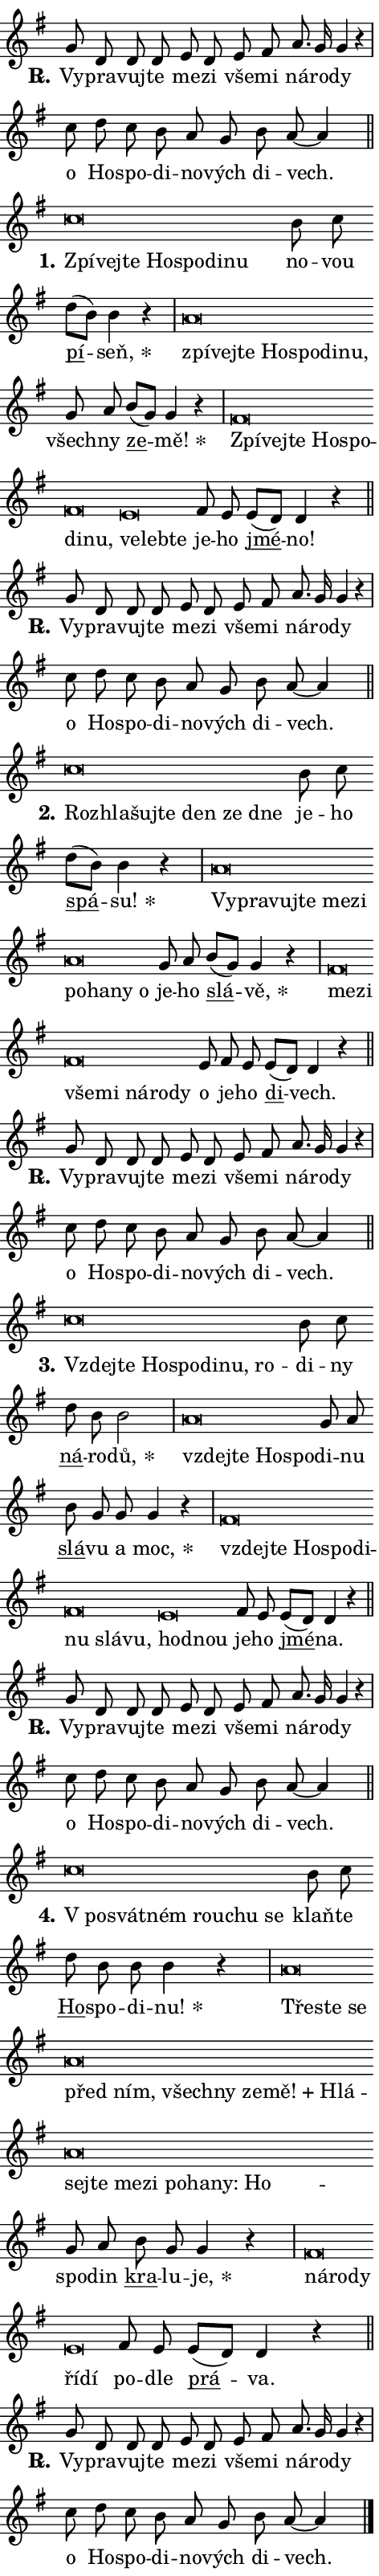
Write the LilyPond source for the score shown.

\version "2.24.0"
\header { tagline = "" }
\paper {
  indent = 0\cm
  top-margin = 0\cm
  right-margin = 0.13\cm % to fit lyric hyphens
  bottom-margin = 0\cm
  left-margin = 0\cm
  paper-width = 8\cm
  page-breaking = #ly:one-page-breaking
  system-system-spacing.basic-distance = #11
  score-system-spacing.basic-distance = #11
  ragged-last = ##f
}


%% Author: Thomas Morley
%% https://lists.gnu.org/archive/html/lilypond-user/2020-05/msg00002.html
#(define (line-position grob)
"Returns position of @var[grob} in current system:
   @code{'start}, if at first time-step
   @code{'end}, if at last time-step
   @code{'middle} otherwise
"
  (let* ((col (ly:item-get-column grob))
         (ln (ly:grob-object col 'left-neighbor))
         (rn (ly:grob-object col 'right-neighbor))
         (col-to-check-left (if (ly:grob? ln) ln col))
         (col-to-check-right (if (ly:grob? rn) rn col))
         (break-dir-left
           (and
             (ly:grob-property col-to-check-left 'non-musical #f)
             (ly:item-break-dir col-to-check-left)))
         (break-dir-right
           (and
             (ly:grob-property col-to-check-right 'non-musical #f)
             (ly:item-break-dir col-to-check-right))))
        (cond ((eqv? 1 break-dir-left) 'start)
              ((eqv? -1 break-dir-right) 'end)
              (else 'middle))))

#(define (tranparent-at-line-position vctor)
  (lambda (grob)
  "Relying on @code{line-position} select the relevant enry from @var{vctor}.
Used to determine transparency,"
    (case (line-position grob)
      ((end) (not (vector-ref vctor 0)))
      ((middle) (not (vector-ref vctor 1)))
      ((start) (not (vector-ref vctor 2))))))

noteHeadBreakVisibility =
#(define-music-function (break-visibility)(vector?)
"Makes @code{NoteHead}s transparent relying on @var{break-visibility}"
#{
  \override NoteHead.transparent =
    #(tranparent-at-line-position break-visibility)
#})

#(define delete-ledgers-for-transparent-note-heads
  (lambda (grob)
    "Reads whether a @code{NoteHead} is transparent.
If so this @code{NoteHead} is removed from @code{'note-heads} from
@var{grob}, which is supposed to be @code{LedgerLineSpanner}.
As a result ledgers are not printed for this @code{NoteHead}"
    (let* ((nhds-array (ly:grob-object grob 'note-heads))
           (nhds-list
             (if (ly:grob-array? nhds-array)
                 (ly:grob-array->list nhds-array)
                 '()))
           ;; Relies on the transparent-property being done before
           ;; Staff.LedgerLineSpanner.after-line-breaking is executed.
           ;; This is fragile ...
           (to-keep
             (remove
               (lambda (nhd)
                 (ly:grob-property nhd 'transparent #f))
               nhds-list)))
      ;; TODO find a better method to iterate over grob-arrays, similiar
      ;; to filter/remove etc for lists
      ;; For now rebuilt from scratch
      (set! (ly:grob-object grob 'note-heads)  '())
      (for-each
        (lambda (nhd)
          (ly:pointer-group-interface::add-grob grob 'note-heads nhd))
        to-keep))))

squashNotes = {
  \override NoteHead.X-extent = #'(-0.2 . 0.2)
  \override NoteHead.Y-extent = #'(-0.75 . 0)
  \override NoteHead.stencil =
    #(lambda (grob)
       (let ((pos (ly:grob-property grob 'staff-position)))
         (begin
           (if (< pos -7) (display "ERROR: Lower brevis then expected\n") (display ""))
           (if (<= pos -6) ly:text-interface::print ly:note-head::print))))
}
unSquashNotes = {
  \revert NoteHead.X-extent
  \revert NoteHead.Y-extent
  \revert NoteHead.stencil
}

hideNotes = \noteHeadBreakVisibility #begin-of-line-visible
unHideNotes = \noteHeadBreakVisibility #all-visible

% work-around for resetting accidentals
% https://lilypond.org/doc/v2.23/Documentation/notation/displaying-rhythms#unmetered-music
cadenzaMeasure = {
  \cadenzaOff
  \partial 1024 s1024
  \cadenzaOn
}

#(define-markup-command (accent layout props text) (markup?)
  "Underline accented syllable"
  (interpret-markup layout props
    #{\markup \override #'(offset . 4.3) \underline { #text }#}))

responsum = \markup \concat {
  "R" \hspace #-1.05 \path #0.1 #'((moveto 0 0.07) (lineto 0.9 0.8)) \hspace #0.05 "."
}

spaceSize = #0.6828661417322834 % exact space size for TeX Gyre Schola

\layout {
  \context {
    \Staff
    \remove "Time_signature_engraver"
    \override LedgerLineSpanner.after-line-breaking = #delete-ledgers-for-transparent-note-heads
  }
  \context {
    \Lyrics {
      \override LyricSpace.minimum-distance = \spaceSize
      \override LyricText.font-name = #"TeX Gyre Schola"
      \override LyricText.font-size = 1
      \override StanzaNumber.font-name = #"TeX Gyre Schola Bold"
      \override StanzaNumber.font-size = 1
    }
  }
  \context {
    \Score 
    \override NoteHead.text =
      #(lambda (grob) 
        (let ((pos (ly:grob-property grob 'staff-position)))
          #{\markup {
            \combine
              \halign #-0.55 \raise #(if (= pos -6) 0 0.5) \override #'(thickness . 2) \draw-line #'(3.2 . 0)
              \musicglyph "noteheads.sM1"
          }#}))
  }
}

% magnetic-lyrics.ily
%
%   written by
%     Jean Abou Samra <jean@abou-samra.fr>
%     Werner Lemberg <wl@gnu.org>
%
%   adapted by
%     Jiri Hon <jiri.hon@gmail.com>
%
% Version 2022-Apr-15

% https://www.mail-archive.com/lilypond-user@gnu.org/msg149350.html

#(define (Left_hyphen_pointer_engraver context)
   "Collect syllable-hyphen-syllable occurrences in lyrics and store
them in properties.  This engraver only looks to the left.  For
example, if the lyrics input is @code{foo -- bar}, it does the
following.

@itemize @bullet
@item
Set the @code{text} property of the @code{LyricHyphen} grob between
@q{foo} and @q{bar} to @code{foo}.

@item
Set the @code{left-hyphen} property of the @code{LyricText} grob with
text @q{foo} to the @code{LyricHyphen} grob between @q{foo} and
@q{bar}.
@end itemize

Use this auxiliary engraver in combination with the
@code{lyric-@/text::@/apply-@/magnetic-@/offset!} hook."
   (let ((hyphen #f)
         (text #f))
     (make-engraver
      (acknowledgers
       ((lyric-syllable-interface engraver grob source-engraver)
        (set! text grob)))
      (end-acknowledgers
       ((lyric-hyphen-interface engraver grob source-engraver)
        ;(when (not (grob::has-interface grob 'lyric-space-interface))
          (set! hyphen grob)));)
      ((stop-translation-timestep engraver)
       (when (and text hyphen)
         (ly:grob-set-object! text 'left-hyphen hyphen))
       (set! text #f)
       (set! hyphen #f)))))

#(define (lyric-text::apply-magnetic-offset! grob)
   "If the space between two syllables is less than the value in
property @code{LyricText@/.details@/.squash-threshold}, move the right
syllable to the left so that it gets concatenated with the left
syllable.

Use this function as a hook for
@code{LyricText@/.after-@/line-@/breaking} if the
@code{Left_@/hyphen_@/pointer_@/engraver} is active."
   (let ((hyphen (ly:grob-object grob 'left-hyphen #f)))
     (when hyphen
       (let ((left-text (ly:spanner-bound hyphen LEFT)))
         (when (grob::has-interface left-text 'lyric-syllable-interface)
           (let* ((common (ly:grob-common-refpoint grob left-text X))
                  (this-x-ext (ly:grob-extent grob common X))
                  (left-x-ext
                   (begin
                     ;; Trigger magnetism for left-text.
                     (ly:grob-property left-text 'after-line-breaking)
                     (ly:grob-extent left-text common X)))
                  ;; `delta` is the gap width between two syllables.
                  (delta (- (interval-start this-x-ext)
                            (interval-end left-x-ext)))
                  (details (ly:grob-property grob 'details))
                  (threshold (assoc-get 'squash-threshold details 0.2)))
             (when (< delta threshold)
               (let* (;; We have to manipulate the input text so that
                      ;; ligatures crossing syllable boundaries are not
                      ;; disabled.  For languages based on the Latin
                      ;; script this is essentially a beautification.
                      ;; However, for non-Western scripts it can be a
                      ;; necessity.
                      (lt (ly:grob-property left-text 'text))
                      (rt (ly:grob-property grob 'text))
                      (is-space (grob::has-interface hyphen 'lyric-space-interface))
                      (space (if is-space " " ""))
                      (extra-delta (if is-space spaceSize 0))
                      ;; Append new syllable.
                      (ltrt-space (if (and (string? lt) (string? rt))
                                (string-append lt space rt)
                                (make-concat-markup (list lt space rt))))
                      ;; Right-align `ltrt` to the right side.
                      (ltrt-space-markup (grob-interpret-markup
                               grob
                               (make-translate-markup
                                (cons (interval-length this-x-ext) 0)
                                (make-right-align-markup ltrt-space)))))
                 (begin
                   ;; Don't print `left-text`.
                   (ly:grob-set-property! left-text 'stencil #f)
                   ;; Set text and stencil (which holds all collected
                   ;; syllables so far) and shift it to the left.
                   (ly:grob-set-property! grob 'text ltrt-space)
                   (ly:grob-set-property! grob 'stencil ltrt-space-markup)
                   (ly:grob-translate-axis! grob (- (- delta extra-delta)) X))))))))))


#(define (lyric-hyphen::displace-bounds-first grob)
   ;; Make very sure this callback isn't triggered too early.
   (let ((left (ly:spanner-bound grob LEFT))
         (right (ly:spanner-bound grob RIGHT)))
     (ly:grob-property left 'after-line-breaking)
     (ly:grob-property right 'after-line-breaking)
     (ly:lyric-hyphen::print grob)))

squashThreshold = #0.4

\layout {
  \context {
    \Lyrics
    \consists #Left_hyphen_pointer_engraver
    \override LyricText.after-line-breaking =
      #lyric-text::apply-magnetic-offset!
    \override LyricHyphen.stencil = #lyric-hyphen::displace-bounds-first
    \override LyricText.details.squash-threshold = \squashThreshold
    \override LyricHyphen.minimum-distance = 0
    \override LyricHyphen.minimum-length = \squashThreshold
  }
}

squashText = \override LyricText.details.squash-threshold = 9999
unSquashText = \override LyricText.details.squash-threshold = \squashThreshold

leftText = \override LyricText.self-alignment-X = #LEFT
unLeftText = \revert LyricText.self-alignment-X

starOffset = #(lambda (grob) 
                (let ((x_offset (ly:self-alignment-interface::aligned-on-x-parent grob)))
                  (if (= x_offset 0) 0 (+ x_offset 1.2))))

star = #(define-music-function (syllable)(string?)
"Append star separator at the end of a syllable"
#{
  \once \override LyricText.X-offset = #starOffset
  \lyricmode { \markup {
    #syllable
    \override #'((font-name . "TeX Gyre Schola Bold")) \hspace #0.2 \lower #0.65 \larger "*"
  } }
#})

starAccent = #(define-music-function (syllable)(string?)
"Append star separator at the end of a syllable and make accent"
#{
  \once \override LyricText.X-offset = #starOffset
  \lyricmode { \markup {
    \accent #syllable
    \override #'((font-name . "TeX Gyre Schola Bold")) \hspace #0.2 \lower #0.65 \larger "*"
  } }
#})

breath = #(define-music-function (syllable)(string?)
"Append breathing indicator at the end of a syllable"
#{
  \lyricmode { \markup { #syllable "+" } }
#})

optionalBreath = #(define-music-function (syllable)(string?)
"Append optional breathing indicator at the end of a syllable"
#{
  \lyricmode { \markup { #syllable "(+)" } }
#})


\score {
    <<
        \new Voice = "melody" { \cadenzaOn \key g \major \relative { g'8 d d d e d e fis \bar "" a8. g16 g4 r \cadenzaMeasure \bar "|" c8 d c b \bar "" a g b a~ a4 \cadenzaMeasure \bar "||" \break } }
        \new Lyrics \lyricsto "melody" { \lyricmode { \set stanza = \responsum
Vy -- pra -- vuj -- te me -- zi vše -- mi ná -- ro -- dy o Ho -- spo -- di -- no -- vých di -- vech. } }
    >>
    \layout {}
}

\score {
    <<
        \new Voice = "melody" { \cadenzaOn \key g \major \relative { \squashNotes c''\breve*1/16 \hideNotes \breve*1/16 \bar "" \breve*1/16 \bar "" \breve*1/16 \bar "" \breve*1/16 \bar "" \breve*1/16 \breve*1/16 \bar "" \unHideNotes \unSquashNotes b8 c \bar "" d[( b)] b4 r \cadenzaMeasure \bar "|" \squashNotes a\breve*1/16 \hideNotes \breve*1/16 \bar "" \breve*1/16 \bar "" \breve*1/16 \bar "" \breve*1/16 \bar "" \breve*1/16 \breve*1/16 \bar "" \unHideNotes \unSquashNotes g8 a \bar "" b[( g)] g4 r \cadenzaMeasure \bar "|" \squashNotes fis\breve*1/16 \hideNotes \breve*1/16 \bar "" \breve*1/16 \bar "" \breve*1/16 \bar "" \breve*1/16 \bar "" \breve*1/16 \breve*1/16 \bar "" \unHideNotes \unSquashNotes \squashNotes e\breve*1/16 \hideNotes \breve*1/16 \breve*1/16 \bar "" \unHideNotes \unSquashNotes fis8 e \bar "" e[( d)] d4 r \cadenzaMeasure \bar "||" \break } }
        \new Lyrics \lyricsto "melody" { \lyricmode { \set stanza = "1."
\leftText Zpí -- \squashText vej -- te Ho -- spo -- di -- nu \unLeftText \unSquashText no -- vou \markup \accent pí -- \star seň, \leftText zpí -- \squashText vej -- te Ho -- spo -- di -- nu, \unLeftText \unSquashText všech -- ny \markup \accent ze -- \star mě! \leftText Zpí -- \squashText vej -- te Ho -- spo -- di -- nu, \unSquashText ve -- \squashText leb -- te \unLeftText \unSquashText je -- ho \markup \accent jmé -- no! } }
    >>
    \layout {}
}

\score {
    <<
        \new Voice = "melody" { \cadenzaOn \key g \major \relative { g'8 d d d e d e fis \bar "" a8. g16 g4 r \cadenzaMeasure \bar "|" c8 d c b \bar "" a g b a~ a4 \cadenzaMeasure \bar "||" \break } }
        \new Lyrics \lyricsto "melody" { \lyricmode { \set stanza = \responsum
Vy -- pra -- vuj -- te me -- zi vše -- mi ná -- ro -- dy o Ho -- spo -- di -- no -- vých di -- vech. } }
    >>
    \layout {}
}

\score {
    <<
        \new Voice = "melody" { \cadenzaOn \key g \major \relative { \squashNotes c''\breve*1/16 \hideNotes \breve*1/16 \bar "" \breve*1/16 \bar "" \breve*1/16 \bar "" \breve*1/16 \bar "" \breve*1/16 \breve*1/16 \bar "" \unHideNotes \unSquashNotes b8 c \bar "" d[( b)] b4 r \cadenzaMeasure \bar "|" \squashNotes a\breve*1/16 \hideNotes \breve*1/16 \bar "" \breve*1/16 \bar "" \breve*1/16 \bar "" \breve*1/16 \bar "" \breve*1/16 \bar "" \breve*1/16 \bar "" \breve*1/16 \bar "" \breve*1/16 \breve*1/16 \bar "" \unHideNotes \unSquashNotes g8 a \bar "" b[( g)] g4 r \cadenzaMeasure \bar "|" \squashNotes fis\breve*1/16 \hideNotes \breve*1/16 \bar "" \breve*1/16 \bar "" \breve*1/16 \bar "" \breve*1/16 \bar "" \breve*1/16 \breve*1/16 \bar "" \unHideNotes \unSquashNotes e8 fis8 e \bar "" e[( d)] d4 r \cadenzaMeasure \bar "||" \break } }
        \new Lyrics \lyricsto "melody" { \lyricmode { \set stanza = "2."
\leftText Roz -- \squashText hla -- šuj -- te den ze dne \unLeftText \unSquashText je -- ho \markup \accent spá -- \star su! \leftText Vy -- \squashText pra -- vuj -- te me -- zi po -- ha -- ny o \unLeftText \unSquashText je -- ho \markup \accent slá -- \star vě, \leftText me -- \squashText zi vše -- mi ná -- ro -- dy \unLeftText \unSquashText o je -- ho \markup \accent di -- vech. } }
    >>
    \layout {}
}

\score {
    <<
        \new Voice = "melody" { \cadenzaOn \key g \major \relative { g'8 d d d e d e fis \bar "" a8. g16 g4 r \cadenzaMeasure \bar "|" c8 d c b \bar "" a g b a~ a4 \cadenzaMeasure \bar "||" \break } }
        \new Lyrics \lyricsto "melody" { \lyricmode { \set stanza = \responsum
Vy -- pra -- vuj -- te me -- zi vše -- mi ná -- ro -- dy o Ho -- spo -- di -- no -- vých di -- vech. } }
    >>
    \layout {}
}

\score {
    <<
        \new Voice = "melody" { \cadenzaOn \key g \major \relative { \squashNotes c''\breve*1/16 \hideNotes \breve*1/16 \bar "" \breve*1/16 \bar "" \breve*1/16 \bar "" \breve*1/16 \bar "" \breve*1/16 \breve*1/16 \bar "" \unHideNotes \unSquashNotes b8 c \bar "" d b b2 \cadenzaMeasure \bar "|" \squashNotes a\breve*1/16 \hideNotes \breve*1/16 \bar "" \breve*1/16 \breve*1/16 \bar "" \unHideNotes \unSquashNotes g8 a \bar "" b g g g4 r \cadenzaMeasure \bar "|" \squashNotes fis\breve*1/16 \hideNotes \breve*1/16 \bar "" \breve*1/16 \bar "" \breve*1/16 \bar "" \breve*1/16 \bar "" \breve*1/16 \bar "" \breve*1/16 \breve*1/16 \bar "" \unHideNotes \unSquashNotes \squashNotes e\breve*1/16 \hideNotes \breve*1/16 \bar "" \unHideNotes \unSquashNotes fis8 e \bar "" e[( d)] d4 r \cadenzaMeasure \bar "||" \break } }
        \new Lyrics \lyricsto "melody" { \lyricmode { \set stanza = "3."
\leftText Vzdej -- \squashText te Ho -- spo -- di -- nu, ro -- \unLeftText \unSquashText di -- ny \markup \accent ná -- ro -- \star dů, \leftText vzdej -- \squashText te Ho -- spo -- \unLeftText \unSquashText di -- nu \markup \accent slá -- vu a \star moc, \leftText vzdej -- \squashText te Ho -- spo -- di -- nu slá -- vu, \unSquashText hod -- \squashText nou \unLeftText \unSquashText je -- ho \markup \accent jmé -- na. } }
    >>
    \layout {}
}

\score {
    <<
        \new Voice = "melody" { \cadenzaOn \key g \major \relative { g'8 d d d e d e fis \bar "" a8. g16 g4 r \cadenzaMeasure \bar "|" c8 d c b \bar "" a g b a~ a4 \cadenzaMeasure \bar "||" \break } }
        \new Lyrics \lyricsto "melody" { \lyricmode { \set stanza = \responsum
Vy -- pra -- vuj -- te me -- zi vše -- mi ná -- ro -- dy o Ho -- spo -- di -- no -- vých di -- vech. } }
    >>
    \layout {}
}

\score {
    <<
        \new Voice = "melody" { \cadenzaOn \key g \major \relative { \squashNotes c''\breve*1/16 \hideNotes \breve*1/16 \bar "" \breve*1/16 \bar "" \breve*1/16 \bar "" \breve*1/16 \breve*1/16 \bar "" \unHideNotes \unSquashNotes b8 c \bar "" d b b b4 r \cadenzaMeasure \bar "|" \squashNotes a\breve*1/16 \hideNotes \breve*1/16 \bar "" \breve*1/16 \bar "" \breve*1/16 \bar "" \breve*1/16 \bar "" \breve*1/16 \bar "" \breve*1/16 \bar "" \breve*1/16 \bar "" \breve*1/16 \bar "" \breve*1/16 \bar "" \breve*1/16 \bar "" \breve*1/16 \bar "" \breve*1/16 \bar "" \breve*1/16 \bar "" \breve*1/16 \bar "" \breve*1/16 \bar "" \breve*1/16 \breve*1/16 \bar "" \unHideNotes \unSquashNotes g8 a \bar "" b g g4 r \cadenzaMeasure \bar "|" \squashNotes fis\breve*1/16 \hideNotes \breve*1/16 \breve*1/16 \bar "" \unHideNotes \unSquashNotes \squashNotes e\breve*1/16 \hideNotes \breve*1/16 \bar "" \unHideNotes \unSquashNotes fis8 e \bar "" e[( d)] d4 r \cadenzaMeasure \bar "||" \break } }
        \new Lyrics \lyricsto "melody" { \lyricmode { \set stanza = "4."
\leftText "V po" -- \squashText svát -- ném rou -- chu se \unLeftText \unSquashText klaň -- te \markup \accent Ho -- spo -- di -- \star nu! \leftText Tře -- \squashText ste se před ním, všech -- ny ze -- \breath "mě!" Hlá -- sej -- te me -- zi po -- ha -- ny: Ho -- \unLeftText \unSquashText spo -- din \markup \accent kra -- lu -- \star je, \leftText ná -- \squashText ro -- dy \unSquashText ří -- \squashText dí \unLeftText \unSquashText po -- dle \markup \accent prá -- va. } }
    >>
    \layout {}
}

\score {
    <<
        \new Voice = "melody" { \cadenzaOn \key g \major \relative { g'8 d d d e d e fis \bar "" a8. g16 g4 r \cadenzaMeasure \bar "|" c8 d c b \bar "" a g b a~ a4 \cadenzaMeasure \bar "||" \break } \bar "|." }
        \new Lyrics \lyricsto "melody" { \lyricmode { \set stanza = \responsum
Vy -- pra -- vuj -- te me -- zi vše -- mi ná -- ro -- dy o Ho -- spo -- di -- no -- vých di -- vech. } }
    >>
    \layout {}
}
